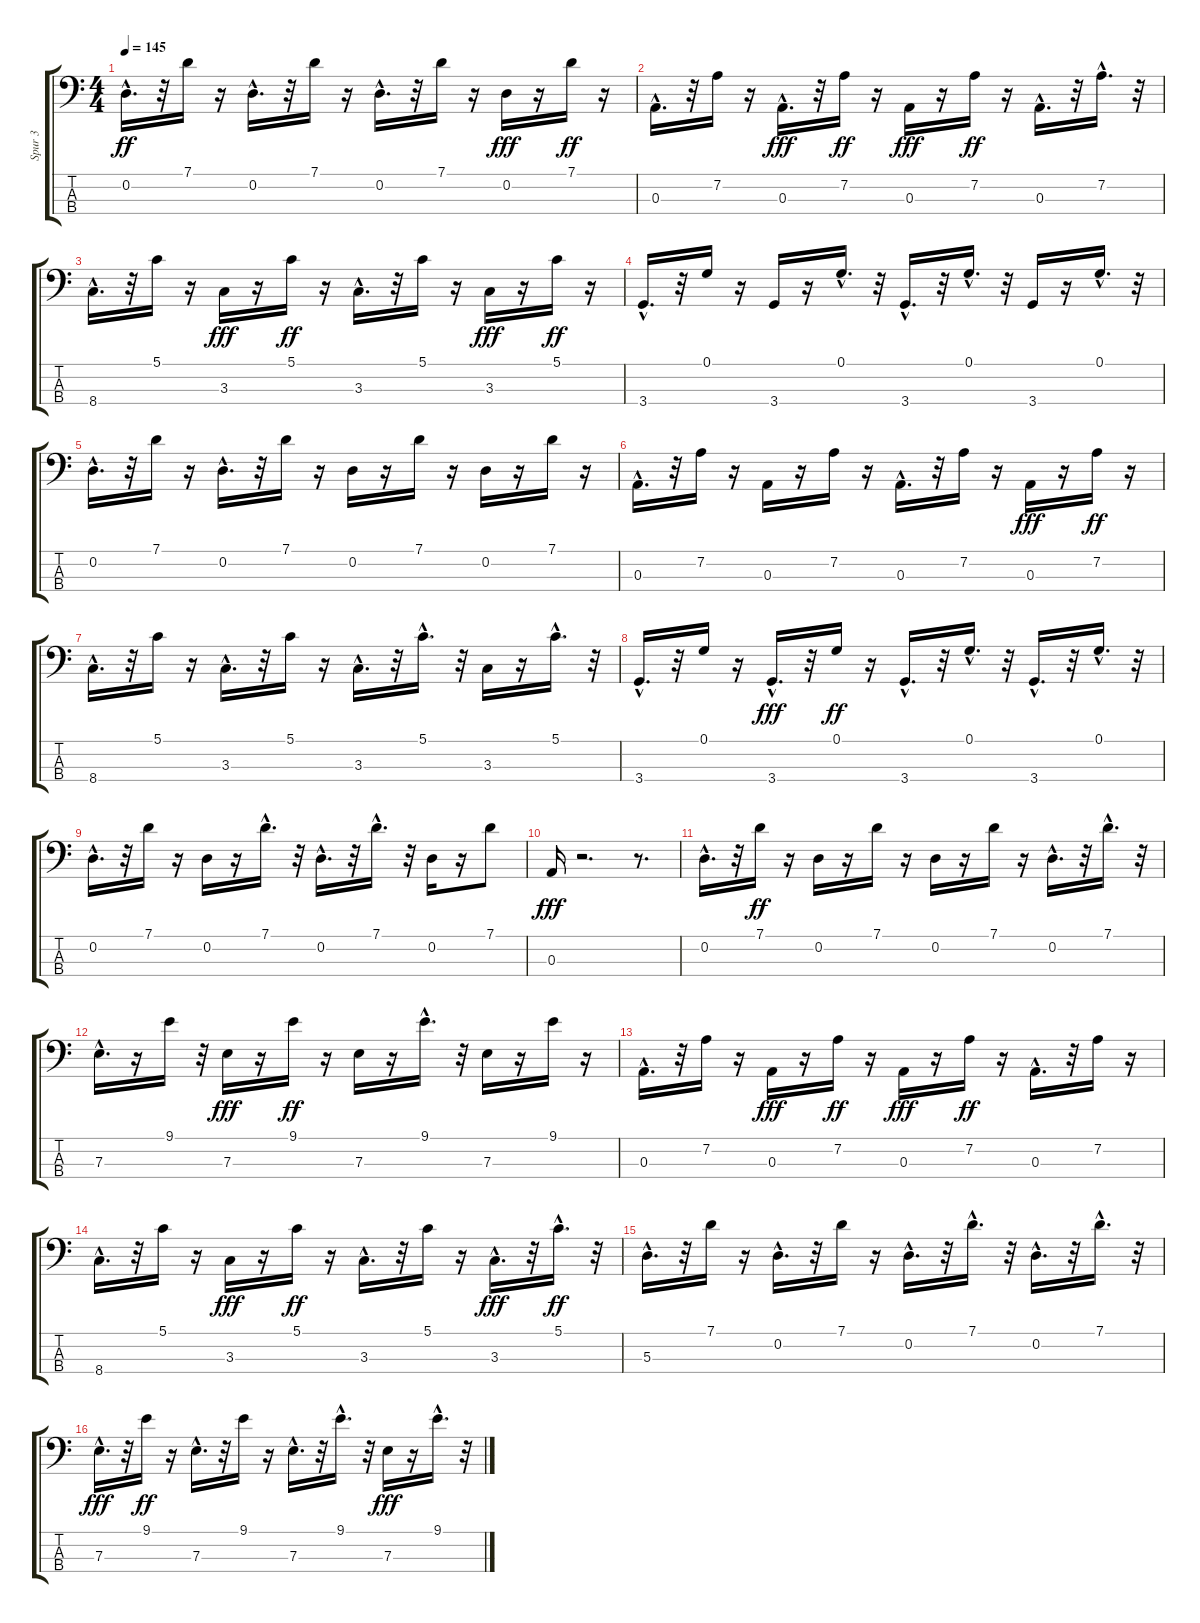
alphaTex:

\track ("Spur 3" "Spur 3") {instrument electricbassfinger}
\staff {score tabs}
\tuning (G2 D2 A1 E1) {hide}
\ts (4 4)
\tempo 145
\clef f4
\ks c
0.2{hac}.16{d dy ff} r.32 7.1.16 r.16 0.2{hac}.16{d} r.32 7.1.16 r.16 0.2{hac}.16{d} r.32 7.1.16 r.16 0.2.16{dy fff} r.16 7.1.16{dy ff} r.16 |
0.3{hac}.16{d} r.32 7.2.16 r.16 0.3{hac}.16{d dy fff} r.32 7.2.16{dy ff} r.16 0.3.16{dy fff} r.16 7.2.16{dy ff} r.16 0.3{hac}.16{d} r.32 7.2{hac}.16{d} r.32 |
8.4{hac}.16{d} r.32 5.1.16 r.16 3.3.16{dy fff} r.16 5.1.16{dy ff} r.16 3.3{hac}.16{d} r.32 5.1.16 r.16 3.3.16{dy fff} r.16 5.1.16{dy ff} r.16 |
3.4{hac}.16{d} r.32 0.1.16 r.16 3.4.16 r.16 0.1{hac}.16{d} r.32 3.4{hac}.16{d} r.32 0.1{hac}.16{d} r.32 3.4.16 r.16 0.1{hac}.16{d} r.32 |
0.2{hac}.16{d} r.32 7.1.16 r.16 0.2{hac}.16{d} r.32 7.1.16 r.16 0.2.16 r.16 7.1.16 r.16 0.2.16 r.16 7.1.16 r.16 |
0.3{hac}.16{d} r.32 7.2.16 r.16 0.3.16 r.16 7.2.16 r.16 0.3{hac}.16{d} r.32 7.2.16 r.16 0.3.16{dy fff} r.16 7.2.16{dy ff} r.16 |
8.4{hac}.16{d} r.32 5.1.16 r.16 3.3{hac}.16{d} r.32 5.1.16 r.16 3.3{hac}.16{d} r.32 5.1{hac}.16{d} r.32 3.3.16 r.16 5.1{hac}.16{d} r.32 |
3.4{hac}.16{d} r.32 0.1.16 r.16 3.4{hac}.16{d dy fff} r.32 0.1.16{dy ff} r.16 3.4{hac}.16{d} r.32 0.1{hac}.16{d} r.32 3.4{hac}.16{d} r.32 0.1{hac}.16{d} r.32 |
0.2{hac}.16{d} r.32 7.1.16 r.16 0.2.16 r.16 7.1{hac}.16{d} r.32 0.2{hac}.16{d} r.32 7.1{hac}.16{d} r.32 0.2.16 r.16 7.1.8 |
0.3.16{dy fff} r.2{d} r.8{d} |
0.2{hac}.16{d} r.32 7.1.16{dy ff} r.16 0.2.16 r.16 7.1.16 r.16 0.2.16 r.16 7.1.16 r.16 0.2{hac}.16{d} r.32 7.1{hac}.16{d} r.32 |
7.3{hac}.16{d} r.16 9.1.16 r.32 7.3.16{dy fff} r.16 9.1.16{dy ff} r.16 7.3.16 r.16 9.1{hac}.16{d} r.32 7.3.16 r.16 9.1.16 r.16 |
0.3{hac}.16{d} r.32 7.2.16 r.16 0.3.16{dy fff} r.16 7.2.16{dy ff} r.16 0.3.16{dy fff} r.16 7.2.16{dy ff} r.16 0.3{hac}.16{d} r.32 7.2.16 r.16 |
8.4{hac}.16{d} r.32 5.1.16 r.16 3.3.16{dy fff} r.16 5.1.16{dy ff} r.16 3.3{hac}.16{d} r.32 5.1.16 r.16 3.3{hac}.16{d dy fff} r.32 5.1{hac}.16{d dy ff} r.32 |
5.3{hac}.16{d} r.32 7.1.16 r.16 0.2{hac}.16{d} r.32 7.1.16 r.16 0.2{hac}.16{d} r.32 7.1{hac}.16{d} r.32 0.2{hac}.16{d} r.32 7.1{hac}.16{d} r.32 |
7.3{hac}.16{d dy fff} r.32 9.1.16{dy ff} r.16 7.3{hac}.16{d} r.32 9.1.16 r.16 7.3{hac}.16{d} r.32 9.1{hac}.16{d} r.32 7.3.16{dy fff} r.16 9.1{hac}.16{d} r.32
